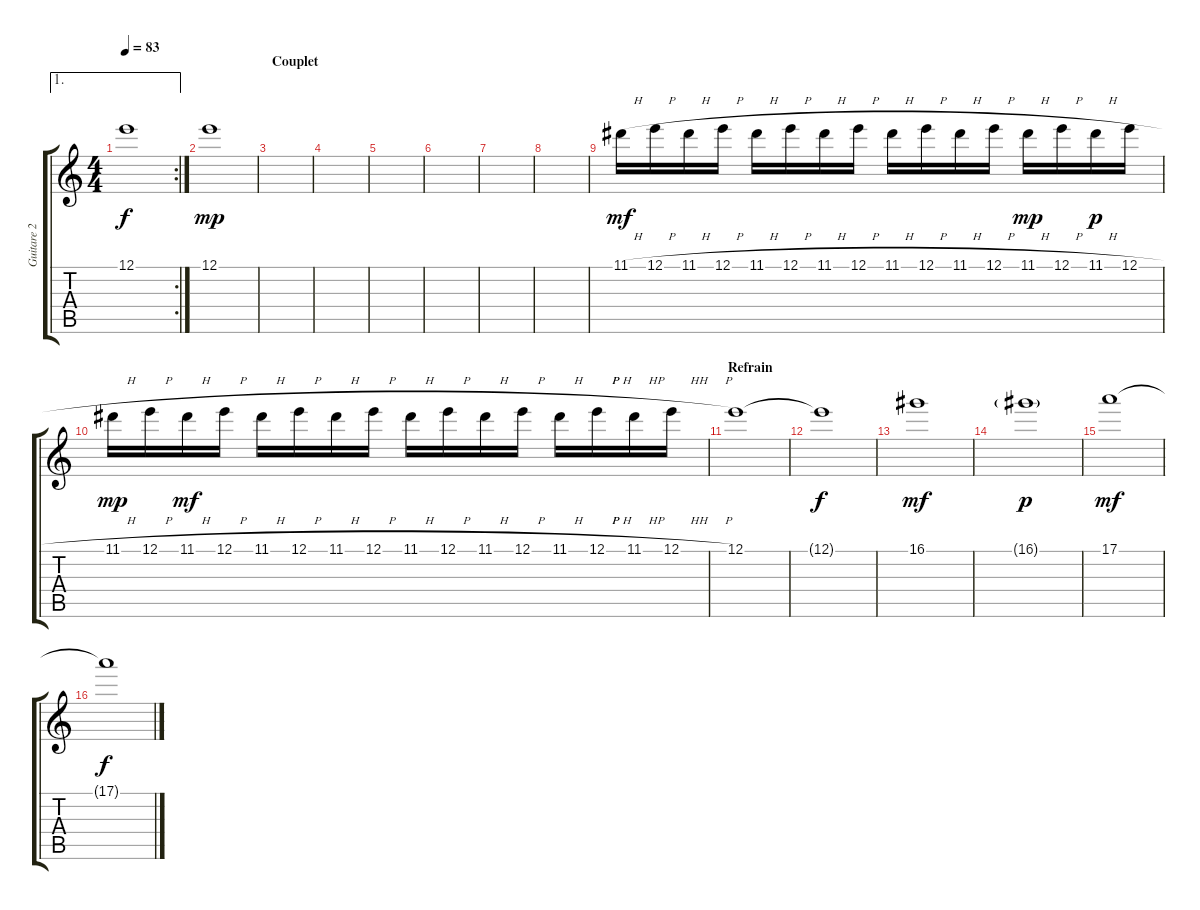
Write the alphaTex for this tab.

\track ("Guitare 2" "Guitare 2") {instrument distortionguitar}
\staff {score tabs}
\tuning (E4 B3 G3 D3 A2 E2) {hide}
\ae 1
\rc 2
\ts (4 4)
\tempo 83
\clef g2
\ks c
12.1{t}.1{dy f} |
12.1.1{dy mp} |
\section ("" "Couplet")
|
|
|
|
|
|
11.1{h}.16{dy mf} 12.1{h}.16 11.1{h}.16 12.1{h}.16 11.1{h}.16 12.1{h}.16 11.1{h}.16 12.1{h}.16 11.1{h}.16 12.1{h}.16 11.1{h}.16 12.1{h}.16 11.1{h}.16{dy mp} 12.1{h}.16 11.1{h}.16{dy p} 12.1{h}.16 |
11.1{h}.16{dy mp} 12.1{h}.16 11.1{h}.16{dy mf} 12.1{h}.16 11.1{h}.16 12.1{h}.16 11.1{h}.16 12.1{h}.16 11.1{h}.16 12.1{h}.16 11.1{h}.16 12.1{h}.16 11.1{h}.16 12.1{h}.16 11.1{h}.16 12.1{h}.16 |
\section ("" "Refrain")
12.1.1 |
12.1{t}.1{dy f} |
16.1.1{dy mf} |
16.1{g}.1{dy p} |
17.1.1{dy mf} |
17.1{t}.1{dy f}
